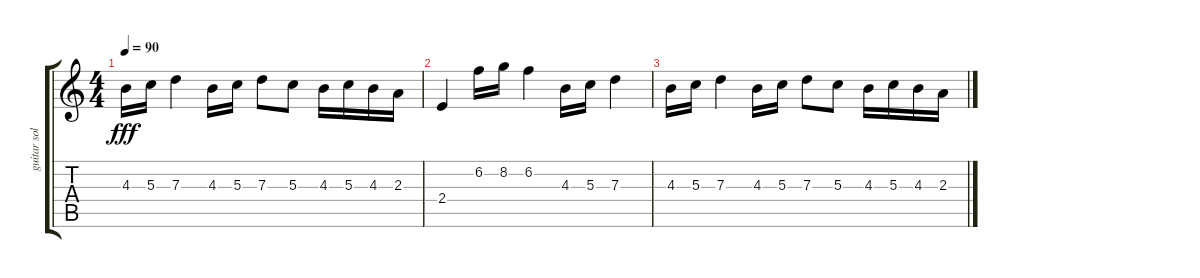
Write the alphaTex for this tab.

\track ("guitar solo" "guitar sol") {instrument acousticguitarsteel}
\staff {score tabs}
\tuning (E4 B3 G3 D3 A2 E2) {hide}
\ts (4 4)
\tempo 90
\clef g2
\ks c
4.3.16{dy fff volume 6} 5.3.16 7.3.4 4.3.16 5.3.16 7.3.8 5.3.8 4.3.16 5.3.16 4.3.16 2.3.16 |
2.4.4{volume 5} 6.2.16 8.2.16 6.2.4 4.3.16 5.3.16 7.3.4 |
4.3.16{volume 3} 5.3.16 7.3.4 4.3.16 5.3.16 7.3.8 5.3.8 4.3.16 5.3.16 4.3.16 2.3.16
